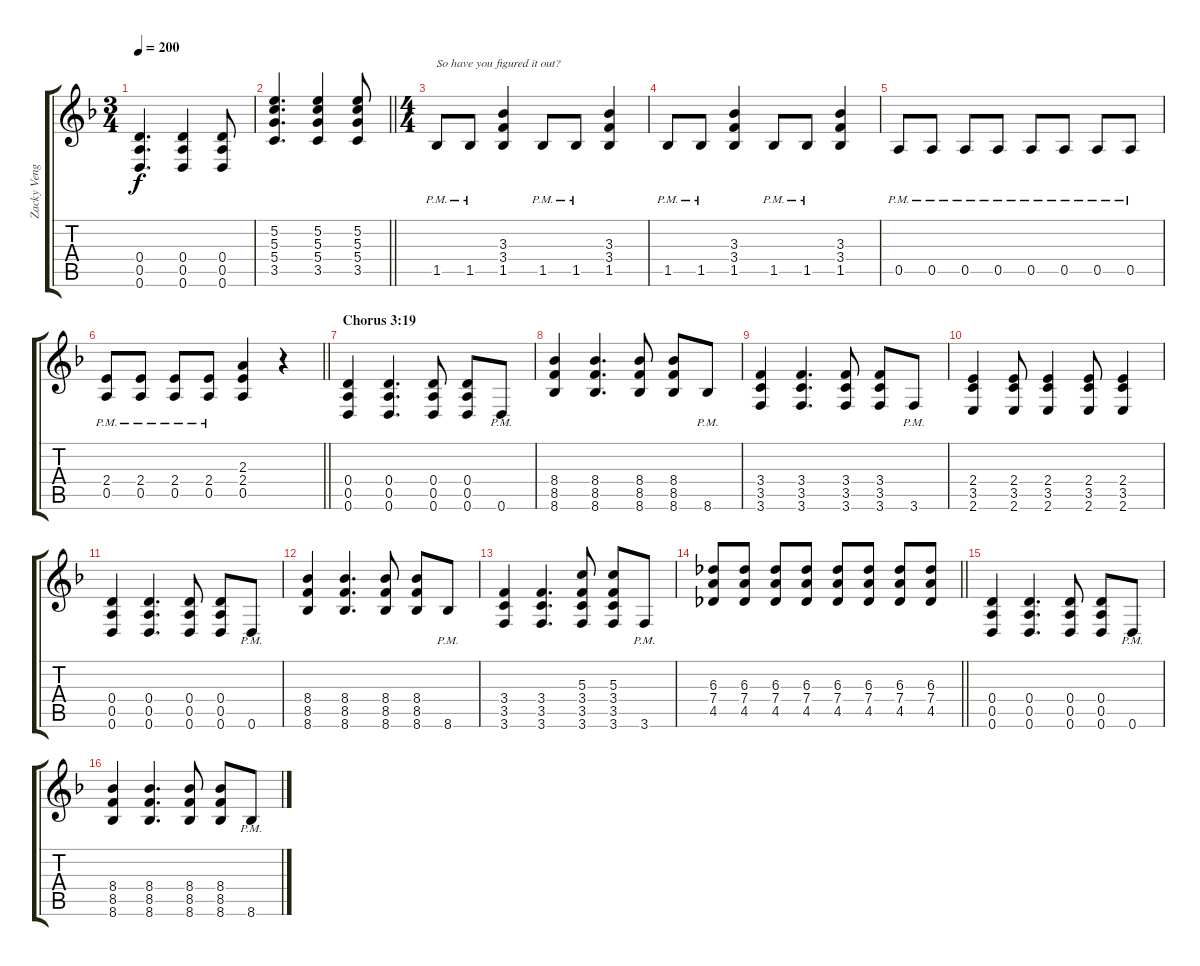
\track ("Zacky Vengeance (Rhythm) I" "Zacky Veng") {instrument distortionguitar}
\staff {score tabs}
\tuning (E4 B3 G3 D3 A2 D2) {hide}
\ts (3 4)
\tempo 200
\clef g2
\ks f
(0.4 0.5 0.6).4{d dy f} (0.4 0.5 0.6).4 (0.4 0.5 0.6).8 |
\barLineRight lightlight
(5.2 5.3 5.4 3.5).4{d} (5.2 5.3 5.4 3.5).4 (5.2 5.3 5.4 3.5).8 |
\ts (4 4)
\section ("" "")
1.5{pm}.8{txt "So have you figured it out? "} 1.5{pm}.8 (3.3 3.4 1.5).4 1.5{pm}.8 1.5{pm}.8 (3.3 3.4 1.5).4 |
1.5{pm}.8 1.5{pm}.8 (3.3 3.4 1.5).4 1.5{pm}.8 1.5{pm}.8 (3.3 3.4 1.5).4 |
0.5{pm}.8 0.5{pm}.8 0.5{pm}.8 0.5{pm}.8 0.5{pm}.8 0.5{pm}.8 0.5{pm}.8 0.5{pm}.8 |
\barLineRight lightlight
(2.4{pm} 0.5{pm}).8 (2.4{pm} 0.5{pm}).8 (2.4{pm} 0.5{pm}).8 (2.4{pm} 0.5{pm}).8 (2.3 2.4 0.5).4 r.4 |
\section ("" "Chorus 3:19")
(0.4 0.5 0.6).4 (0.4 0.5 0.6).4{d} (0.4 0.5 0.6).8 (0.4 0.5 0.6).8 0.6{pm}.8 |
(8.4 8.5 8.6).4 (8.4 8.5 8.6).4{d} (8.4 8.5 8.6).8 (8.4 8.5 8.6).8 8.6{pm}.8 |
(3.4 3.5 3.6).4 (3.4 3.5 3.6).4{d} (3.4 3.5 3.6).8 (3.4 3.5 3.6).8 3.6{pm}.8 |
(2.4 3.5 2.6).4 (2.4 3.5 2.6).8 (2.4 3.5 2.6).4 (2.4 3.5 2.6).8 (2.4 3.5 2.6).4 |
(0.4 0.5 0.6).4 (0.4 0.5 0.6).4{d} (0.4 0.5 0.6).8 (0.4 0.5 0.6).8 0.6{pm}.8 |
(8.4 8.5 8.6).4 (8.4 8.5 8.6).4{d} (8.4 8.5 8.6).8 (8.4 8.5 8.6).8 8.6{pm}.8 |
(3.4 3.5 3.6).4 (3.4 3.5 3.6).4{d} (5.3 3.4 3.5 3.6).8 (5.3 3.4 3.5 3.6).8 3.6{pm}.8 |
\barLineRight lightlight
(6.3 7.4 4.5).8 (6.3 7.4 4.5).8 (6.3 7.4 4.5).8 (6.3 7.4 4.5).8 (6.3 7.4 4.5).8 (6.3 7.4 4.5).8 (6.3 7.4 4.5).8 (6.3 7.4 4.5).8 |
\section ("" "")
(0.4 0.5 0.6).4 (0.4 0.5 0.6).4{d} (0.4 0.5 0.6).8 (0.4 0.5 0.6).8 0.6{pm}.8 |
(8.4 8.5 8.6).4 (8.4 8.5 8.6).4{d} (8.4 8.5 8.6).8 (8.4 8.5 8.6).8 8.6{pm}.8
